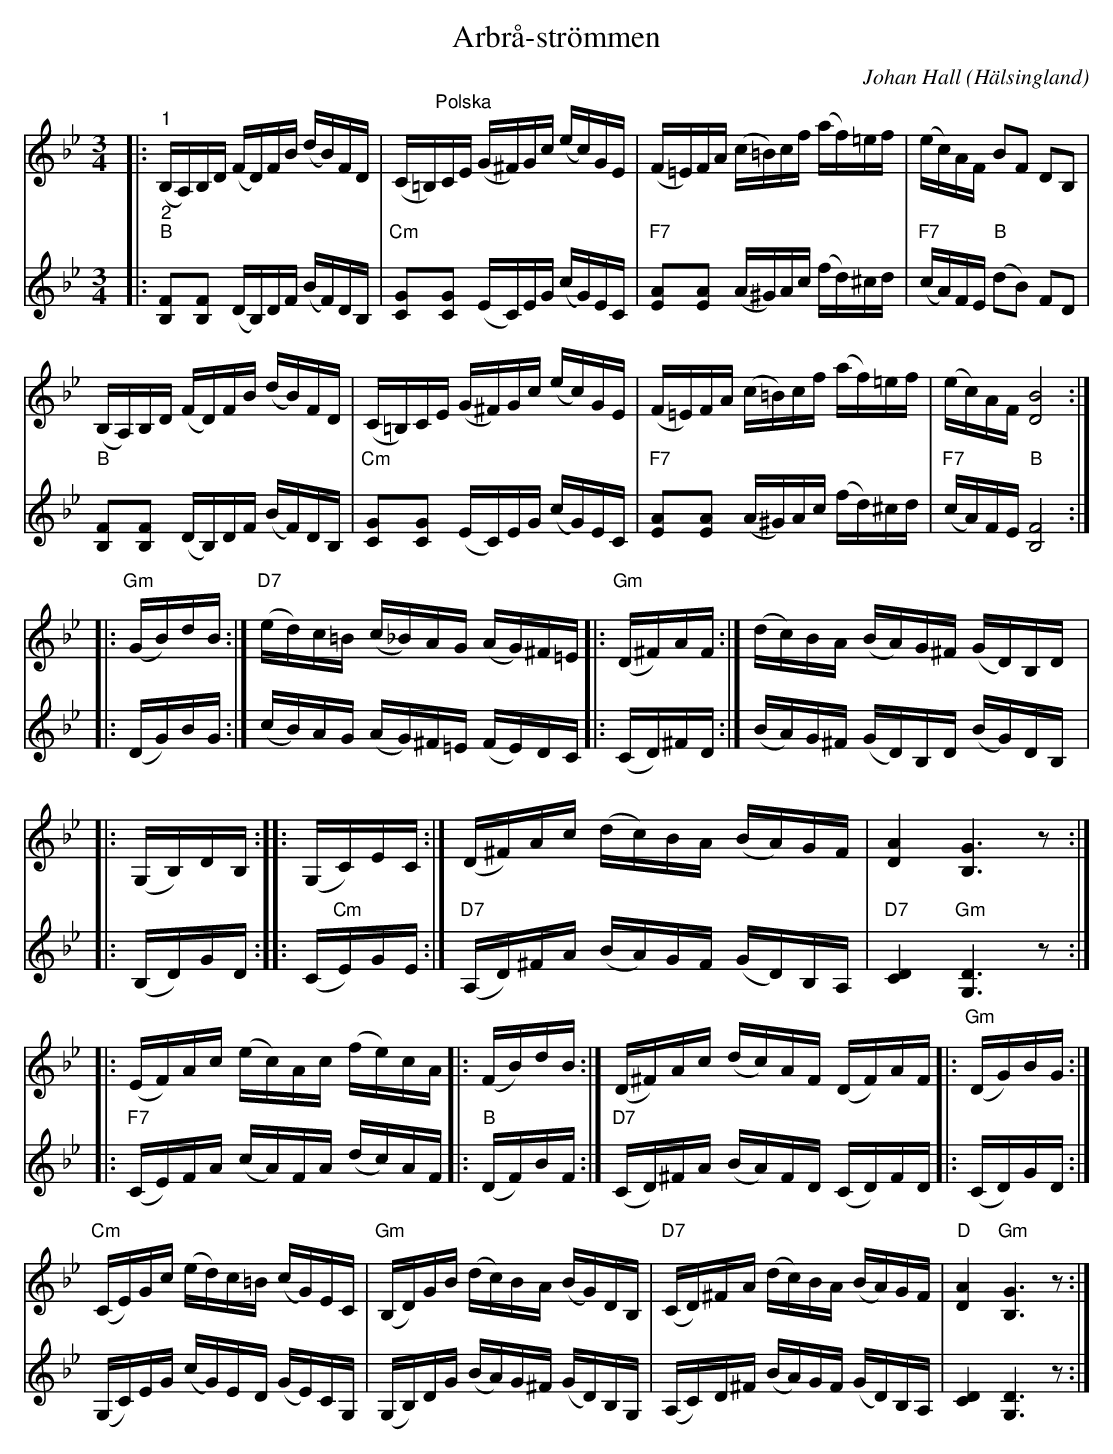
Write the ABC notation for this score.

X:1
T:Arbrå-strömmen
C:Johan Hall
O:Hälsingland
L:1/16
M:3/4
K:Gm
V:1
|:"^1" (B,A,)B,D (FD)FB (dB)FD | (C=B,)"^Polska"CE (G^F)Gc (ec)GE | (F=E)FA (c=B)cf (af)=ef | (ec)AF B2F2 D2B,2 |
(B,A,)B,D (FD)FB (dB)FD | (C=B,)CE (G^F)Gc (ec)GE | (F=E)FA (c=B)cf (af)=ef | (ec)AF [DB]8 ::
"Gm" (GB)dB :|"D7" (ed)c=B (c_B)AG (AG)^F=E |:"Gm" (D^F)AF :| (dc)BA (BA)G^F (GD)B,D |:
(G,B,)DB, :: (G,C)EC :| (D^F)Ac (dc)BA (BA)GF | [DA]4 [B,G]6 z2 ::
(EF)Ac (ec)Ac (fe)cA |: (FB)dB :| (D^F)Ac (dc)AF (DF)AF |:"Gm" (DG)BG :|
"Cm" (CE)Gc (ed)c=B (cG)EC |"Gm" (B,D)GB (dc)BA (BG)DB, |"D7" (CD)^FA (dc)BA (BA)GF | "D" [DA]4"Gm" [B,G]6 z2 :|
V:2
|:"^2""B" [B,F]2[B,F]2 (DB,)DF (BF)DB, |"Cm" [CG]2[CG]2 (EC)EG (cG)EC | "F7" [EA]2[EA]2 (A^G)Ac (fd)^cd |"F7" (cA)FE"B" (d2B2) F2D2 |
"B" [B,F]2[B,F]2 (DB,)DF (BF)DB, | "Cm" [CG]2[CG]2 (EC)EG (cG)EC |"F7" [EA]2[EA]2 (A^G)Ac (fd)^cd |"F7" (cA)FE"B" [B,F]8 ::
(DG)BG :| (cB)AG (AG)^F=E (FE)DC |: (CD)^FD :| (BA)G^F (GD)B,D (BG)DB, |:
(B,D)GD :: (C"Cm"E)GE :|"D7" (A,D)^FA (BA)GF (GD)B,A, |"D7" [CD]4"Gm" [G,D]6 z2 ::
"F7" (CE)FA (cA)FA (dc)AF |:"B" (DF)BF :|"D7" (CD)^FA (BA)FD (CD)FD |: (CD)GD :|
(G,C)EG (cG)ED (GE)CG, | (G,B,)DG (BA)G^F (GD)B,G, | (A,C)D^F (BA)GF (GD)B,A, | [CD]4 [G,D]6 z2 :|
